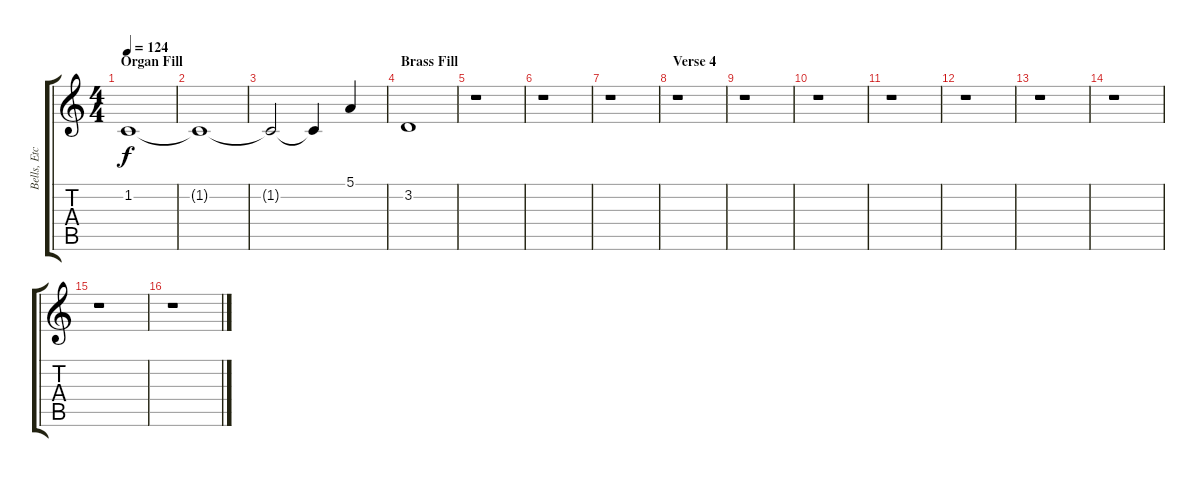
\track ("Bells, Etc" "Bells, Etc") {instrument tubularbells}
\staff {score tabs}
\tuning (E4 B3 G3 D3 A2 E2) {hide}
\ts (4 4)
\section ("" "Organ Fill")
\tempo 124
\clef g2
\ks c
1.2.1{dy f} |
1.2{t}.1 |
1.2{t}.2 1.2{t}.4 5.1.4 |
\section ("" "Brass Fill")
3.2.1 |
r.1 |
r.1 |
r.1 |
\section ("" "Verse 4")
r.1 |
r.1 |
r.1 |
r.1 |
r.1 |
r.1 |
r.1 |
r.1 |
r.1
